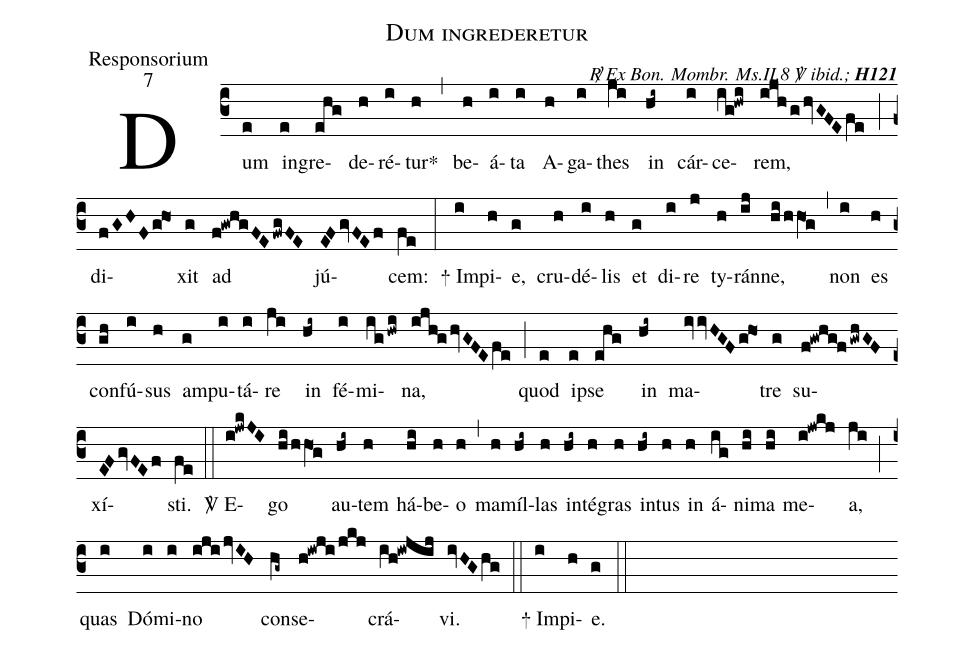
name:Dum ingrederetur;
office-part:Responsorium;
mode:7;
commentary:{\itshape\mdseries \Rbar\ Ex Bon. Mombr. Ms.II,8   \Vbar\   ibid.;\/}  {\bfseries H121};
%%
(c3) Dum(e) in(e)gre(ehg)de(h)ré(i)tur<sp>*</sp>(h) (,)
be(h)á(i)ta(i) A(h)ga(i)thes(ji) in(hi~) cár(i)ce(ig!hwi)rem,(ijhghvGFEfe) (;)
di(fGHF2g!ho1)xit(g) ad(f!gwhgFEfwgFE) jú(EFgvFEf)cem:(fe) (:)
<sp>+</sp> Im(i)pi(h)e,(g) cru(h)dé(i)lis(h) et(g) di(i)re(j) ty(h)rán(ij)ne,(hi/hhO1g) (,)
non(i) es(h) con(gh)fú(i)sus(h) am(g)pu(i)tá(i)re(ji) in(hi~) fé(i)mi(ig/hwi)na,(ijh!ghvGFEfe) (;)
quod(e) i(e)pse(ehg) in(hi~) ma(ivvHGFg!ho1)tre(g) su(f!gwhg!f/gwhGF)xí(EFgvFEf)sti.(fe) (::)
<sp>V/</sp> E(i!jwkJI)go(hi/hhO1g) au(hi~)tem(h) há(hi)be(h)o(h) (,)
ma(h)míl(hi~)las(h) in(hi~)té(h)gras(h) in(hi~)tus(h) in(h) á(ig)ni(hi)ma(hi) me(i!jwkj)a,(ji) (;)
quas(i) Dó(i)mi(i)no(ijijvIH) con(hg~)se(h!iwji/jkj)crá(ih!iwjij)vi.(ivHGhg) (::)
<sp>+</sp> Im(i)pi(h)e.(g) (::)
